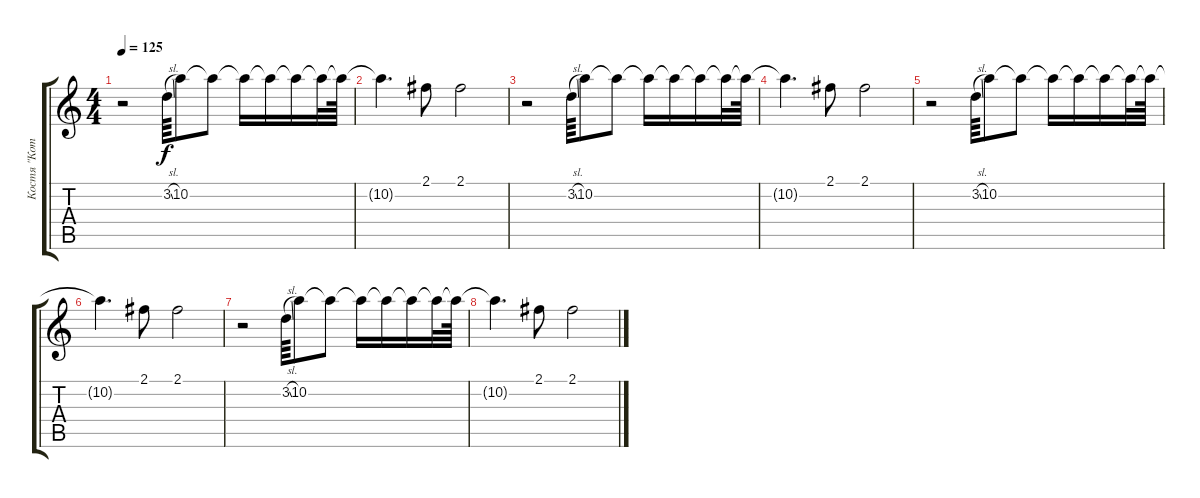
\track ("Костя \"Кот\" Чалых" "Костя \"Кот") {instrument electricguitarmuted}
\staff {score tabs}
\tuning (E4 B3 G3 D3 A2 E2) {hide}
\ts (4 4)
\tempo 125
\clef g2
\ks c
r.2{dy f} 3.2{sl}.64 10.2.8 10.2{t}.8 10.2{t}.16 10.2{t}.16 10.2{t}.16 10.2{t}.32 10.2{t}.64 |
10.2{t}.4{d} 2.1.8 2.1.2 |
r.2 3.2{sl}.64 10.2.8 10.2{t}.8 10.2{t}.16 10.2{t}.16 10.2{t}.16 10.2{t}.32 10.2{t}.64 |
10.2{t}.4{d} 2.1.8 2.1.2 |
r.2 3.2{sl}.64 10.2.8 10.2{t}.8 10.2{t}.16 10.2{t}.16 10.2{t}.16 10.2{t}.32 10.2{t}.64 |
10.2{t}.4{d} 2.1.8 2.1.2 |
r.2 3.2{sl}.64 10.2.8 10.2{t}.8 10.2{t}.16 10.2{t}.16 10.2{t}.16 10.2{t}.32 10.2{t}.64 |
10.2{t}.4{d} 2.1.8 2.1.2
